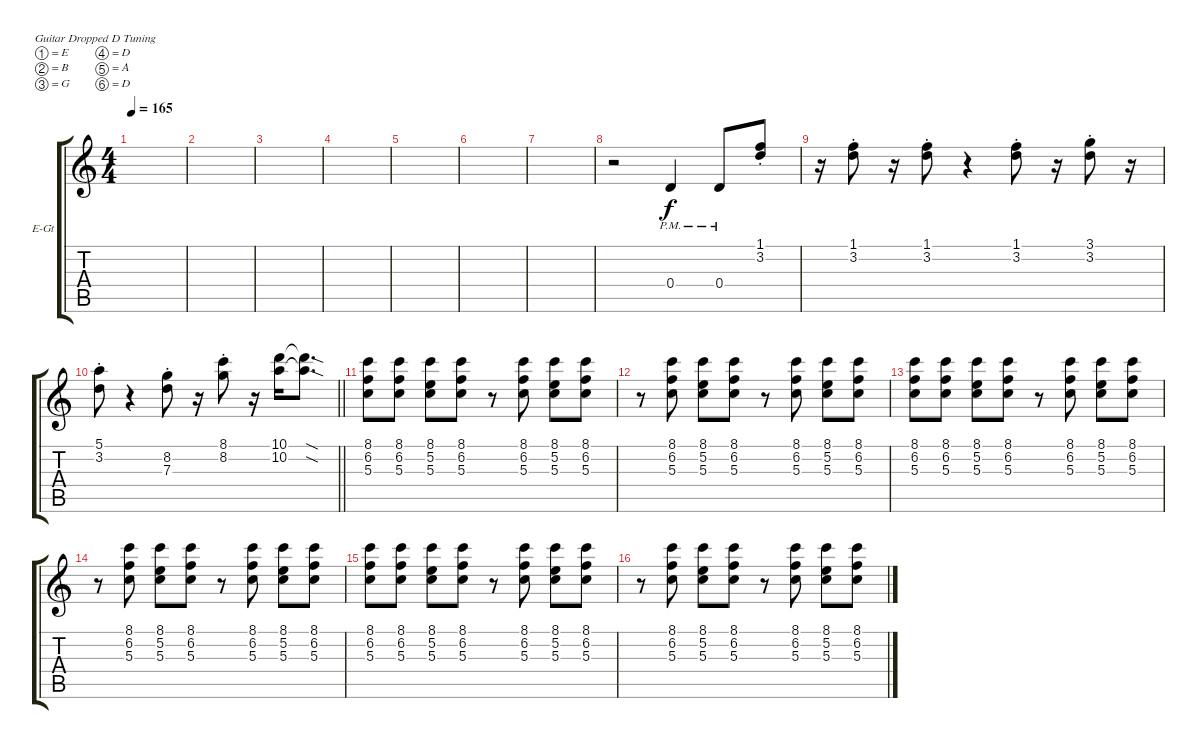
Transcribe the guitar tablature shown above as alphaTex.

\defaultSystemsLayout 4
\bracketExtendMode groupsimilarinstruments
\firstSystemTrackNameOrientation horizontal
\otherSystemsTrackNameOrientation horizontal
\track ("Electric Guitar" "E-Gt") {instrument overdrivenguitar}
\staff {score tabs}
\tuning (E4 B3 G3 D3 A2 D2)
\ts (4 4)
\tempo 165
\clef g2
\ks c
|
|
|
|
|
|
|
r.2 0.4{pm}.4 0.4{pm}.8 (3.2{st} 1.1{st}).8 |
r.16 (3.2{st} 1.1{st}).8 r.16 (3.2{st} 1.1{st}).8 r.4 (3.2{st} 1.1{st}).8 r.16 (3.2{st} 3.1{st}).8 r.16 |
\barLineRight lightlight
(3.2{st} 5.1{st}).8 r.4 (8.2{st} 7.3{st}).8 r.16 (8.2{st} 8.1{st}).8 r.16 (10.1 10.2).16 (10.2{sod t} 10.1{sod t}).8{d} |
(5.3 6.2 8.1).8 (5.3 6.2 8.1).8 (5.3 5.2 8.1).8 (5.3 6.2 8.1).8 r.8 (5.3 6.2 8.1).8 (5.3 5.2 8.1).8 (5.3 6.2 8.1).8 |
r.8 (5.3 6.2 8.1).8 (5.3 5.2 8.1).8 (5.3 6.2 8.1).8 r.8 (5.3 6.2 8.1).8 (5.3 5.2 8.1).8 (5.3 6.2 8.1).8 |
(5.3 6.2 8.1).8 (5.3 6.2 8.1).8 (5.3 5.2 8.1).8 (5.3 6.2 8.1).8 r.8 (5.3 6.2 8.1).8 (5.3 5.2 8.1).8 (5.3 6.2 8.1).8 |
r.8 (5.3 6.2 8.1).8 (5.3 5.2 8.1).8 (5.3 6.2 8.1).8 r.8 (5.3 6.2 8.1).8 (5.3 5.2 8.1).8 (5.3 6.2 8.1).8 |
(5.3 6.2 8.1).8 (5.3 6.2 8.1).8 (5.3 5.2 8.1).8 (5.3 6.2 8.1).8 r.8 (5.3 6.2 8.1).8 (5.3 5.2 8.1).8 (5.3 6.2 8.1).8 |
r.8 (5.3 6.2 8.1).8 (5.3 5.2 8.1).8 (5.3 6.2 8.1).8 r.8 (5.3 6.2 8.1).8 (5.3 5.2 8.1).8 (5.3 6.2 8.1).8
